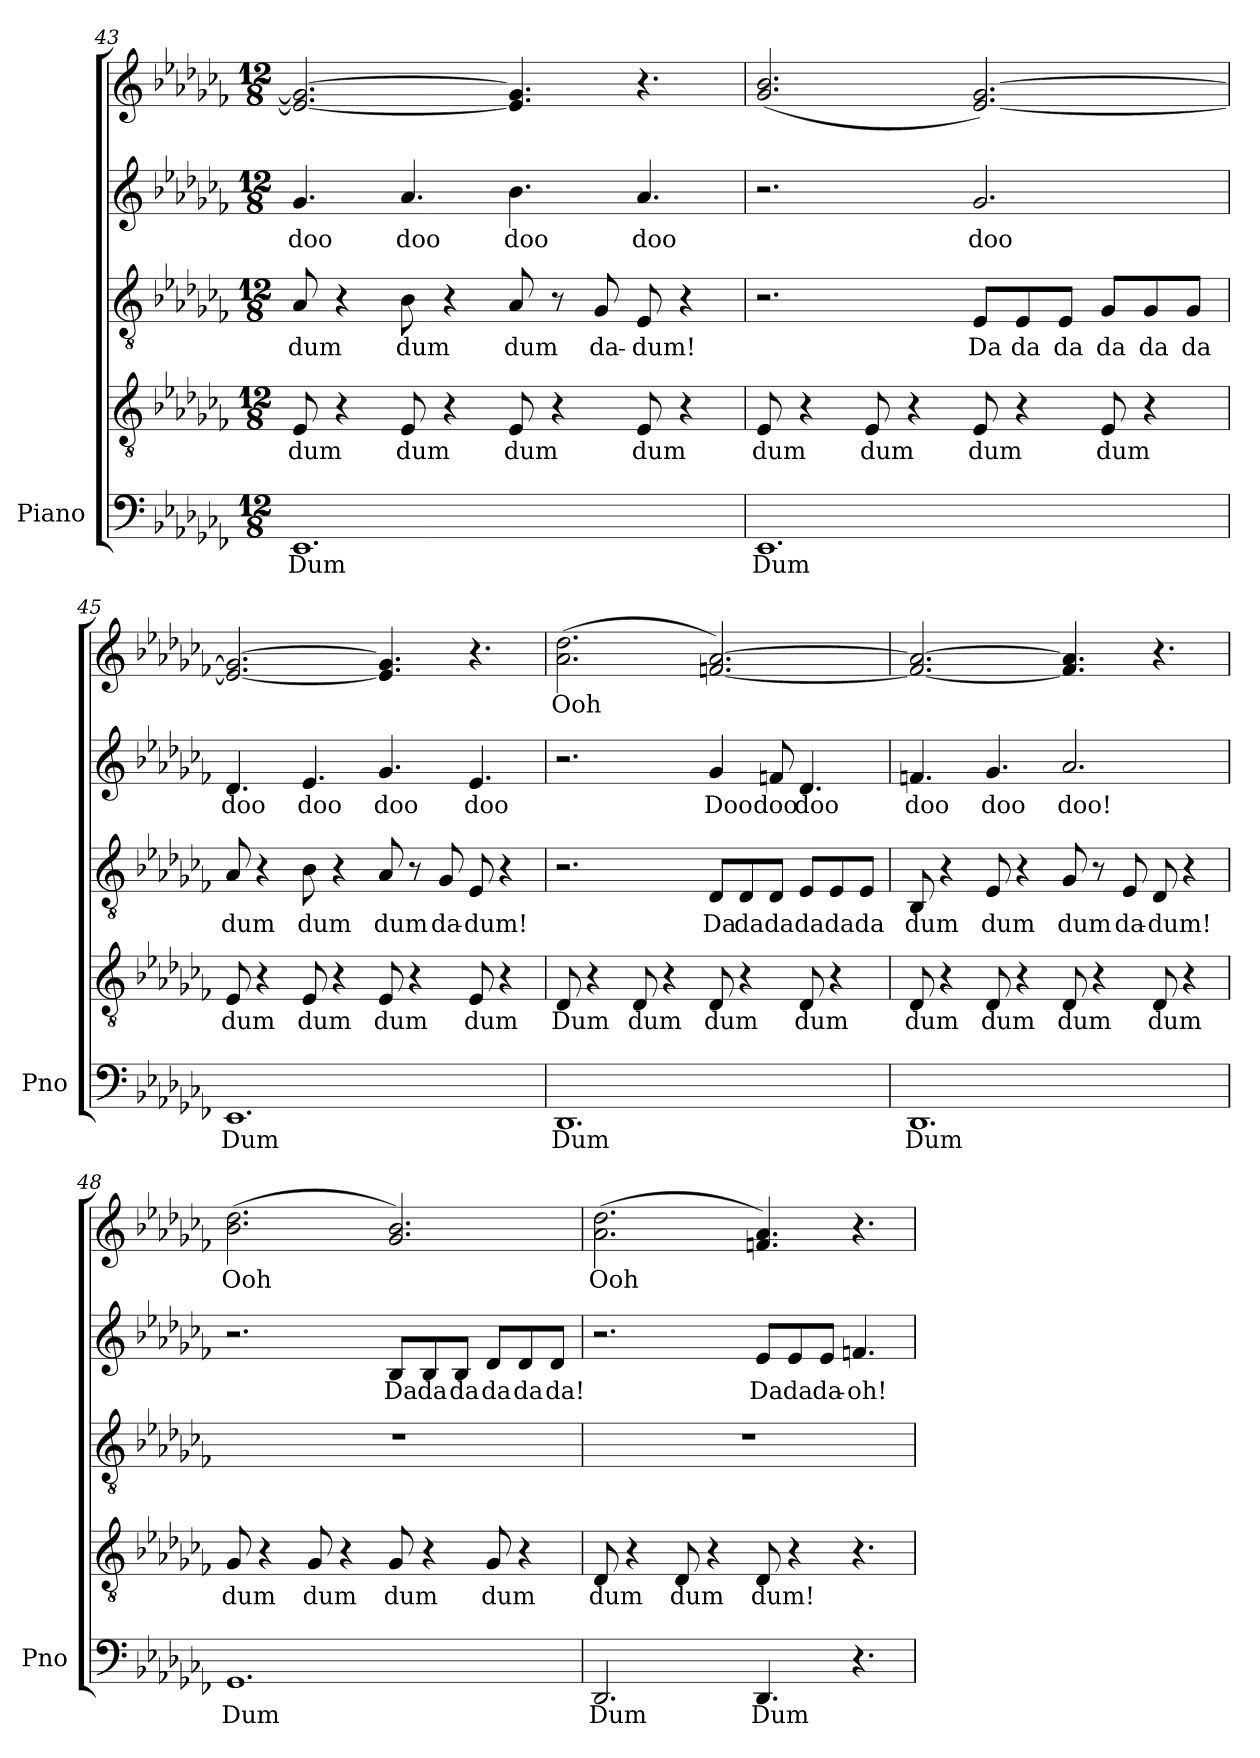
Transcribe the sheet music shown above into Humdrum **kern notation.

**kern	**text	**kern	**text	**kern	**text	**kern	**text	**kern	**text
*part1	*part1	*part1	*part1	*part1	*part1	*part1	*part1	*part1	*part1
*staff5	*staff5	*staff4	*staff4	*staff3	*staff3	*staff2	*staff2	*staff1	*staff1
*I"Piano	*	*	*	*	*	*	*	*	*
*I'Pno	*	*	*	*	*	*	*	*	*
*clefF4	*	*clefGv2	*	*clefGv2	*	*clefG2	*	*clefG2	*
*k[b-e-a-d-g-c-f-]	*	*k[b-e-a-d-g-c-f-]	*	*k[b-e-a-d-g-c-f-]	*	*k[b-e-a-d-g-c-f-]	*	*k[b-e-a-d-g-c-f-]	*
*M12/8	*	*M12/8	*	*M12/8	*	*M12/8	*	*M12/8	*
=43	=43	=43	=43	=43	=43	=43	=43	=43	=43
!	!LO:LY:b	!	!LO:LY:b	!	!LO:LY:b	!	!LO:LY:b	!	!
1.EE-	Dum	8E-/	dum	8A-/	dum	4.g-/	doo	2.e-/_ 2.g-/_	.
.	.	4r	.	4r	.	.	.	.	.
!	!	!	!LO:LY:b	!	!LO:LY:b	!	!LO:LY:b	!	!
.	.	8E-/	dum	8B-\	dum	4.a-/	doo	.	.
.	.	4r	.	4r	.	.	.	.	.
!	!	!	!LO:LY:b	!	!LO:LY:b	!	!LO:LY:b	!	!
.	.	8E-/	dum	8A-/	dum	4.b-\	doo	4.e-/] 4.g-/]	.
.	.	4r	.	8r	.	.	.	.	.
!	!	!	!	!	!LO:LY:b	!	!	!	!
.	.	.	.	8G-/	da-	.	.	.	.
!	!	!	!LO:LY:b	!	!LO:LY:b	!	!LO:LY:b	!	!
.	.	8E-/	dum	8E-/	-dum!	4.a-/	doo	4.r	.
.	.	4r	.	4r	.	.	.	.	.
=44	=44	=44	=44	=44	=44	=44	=44	=44	=44
!	!LO:LY:b	!	!LO:LY:b	!	!	!	!	!	!
1.EE-	Dum	8E-/	dum	2.r	.	2.r	.	(<2.g-/ 2.b-/	.
.	.	4r	.	.	.	.	.	.	.
!	!	!	!LO:LY:b	!	!	!	!	!	!
.	.	8E-/	dum	.	.	.	.	.	.
.	.	4r	.	.	.	.	.	.	.
!	!	!	!LO:LY:b	!	!LO:LY:b	!	!LO:LY:b	!	!
.	.	8E-/	dum	8E-/L	Da	2.g-/	doo	[2.e-/ [2.g-/)	.
!	!	!	!	!	!LO:LY:b	!	!	!	!
.	.	4r	.	8E-/	da	.	.	.	.
!	!	!	!	!	!LO:LY:b	!	!	!	!
.	.	.	.	8E-/J	da	.	.	.	.
!	!	!	!LO:LY:b	!	!LO:LY:b	!	!	!	!
.	.	8E-/	dum	8G-/L	da	.	.	.	.
!	!	!	!	!	!LO:LY:b	!	!	!	!
.	.	4r	.	8G-/	da	.	.	.	.
!	!	!	!	!	!LO:LY:b	!	!	!	!
.	.	.	.	8G-/J	da	.	.	.	.
=45	=45	=45	=45	=45	=45	=45	=45	=45	=45
!	!LO:LY:b	!	!LO:LY:b	!	!LO:LY:b	!	!LO:LY:b	!	!
1.EE-	Dum	8E-/	dum	8A-/	dum	4.d-/	doo	2.e-/_ 2.g-/_	.
.	.	4r	.	4r	.	.	.	.	.
!	!	!	!LO:LY:b	!	!LO:LY:b	!	!LO:LY:b	!	!
.	.	8E-/	dum	8B-\	dum	4.e-/	doo	.	.
.	.	4r	.	4r	.	.	.	.	.
!	!	!	!LO:LY:b	!	!LO:LY:b	!	!LO:LY:b	!	!
.	.	8E-/	dum	8A-/	dum	4.g-/	doo	4.e-/] 4.g-/]	.
.	.	4r	.	8r	.	.	.	.	.
!	!	!	!	!	!LO:LY:b	!	!	!	!
.	.	.	.	8G-/	da-	.	.	.	.
!	!	!	!LO:LY:b	!	!LO:LY:b	!	!LO:LY:b	!	!
.	.	8E-/	dum	8E-/	-dum!	4.e-/	doo	4.r	.
.	.	4r	.	4r	.	.	.	.	.
!!LO:LB:g=z
=46	=46	=46	=46	=46	=46	=46	=46	=46	=46
!	!LO:LY:b	!	!LO:LY:b	!	!	!	!	!	!LO:LY:b
1.DD-	Dum	8D-/	Dum	2.r	.	2.r	.	(>2.a-\ 2.dd-\	Ooh
.	.	4r	.	.	.	.	.	.	.
!	!	!	!LO:LY:b	!	!	!	!	!	!
.	.	8D-/	dum	.	.	.	.	.	.
.	.	4r	.	.	.	.	.	.	.
!	!	!	!LO:LY:b	!	!LO:LY:b	!	!LO:LY:b	!	!
.	.	8D-/	dum	8D-/L	Da	4g-/	Doo	[2.fn/ [2.a-/)	.
!	!	!	!	!	!LO:LY:b	!	!	!	!
.	.	4r	.	8D-/	da	.	.	.	.
!	!	!	!	!	!LO:LY:b	!	!LO:LY:b	!	!
.	.	.	.	8D-/J	da	8fn/	doo	.	.
!	!	!	!LO:LY:b	!	!LO:LY:b	!	!LO:LY:b	!	!
.	.	8D-/	dum	8E-/L	da	4.d-/	doo	.	.
!	!	!	!	!	!LO:LY:b	!	!	!	!
.	.	4r	.	8E-/	da	.	.	.	.
!	!	!	!	!	!LO:LY:b	!	!	!	!
.	.	.	.	8E-/J	da	.	.	.	.
=47	=47	=47	=47	=47	=47	=47	=47	=47	=47
!	!LO:LY:b	!	!LO:LY:b	!	!LO:LY:b	!	!LO:LY:b	!	!
1.DD-	Dum	8D-/	dum	8BB-/	dum	4.fn/	doo	2.f/_ 2.a-/_	.
.	.	4r	.	4r	.	.	.	.	.
!	!	!	!LO:LY:b	!	!LO:LY:b	!	!LO:LY:b	!	!
.	.	8D-/	dum	8E-/	dum	4.g-/	doo	.	.
.	.	4r	.	4r	.	.	.	.	.
!	!	!	!LO:LY:b	!	!LO:LY:b	!	!LO:LY:b	!	!
.	.	8D-/	dum	8G-/	dum	2.a-/	doo!	4.f/] 4.a-/]	.
.	.	4r	.	8r	.	.	.	.	.
!	!	!	!	!	!LO:LY:b	!	!	!	!
.	.	.	.	8E-/	da-	.	.	.	.
!	!	!	!LO:LY:b	!	!LO:LY:b	!	!	!	!
.	.	8D-/	dum	8D-/	-dum!	.	.	4.r	.
.	.	4r	.	4r	.	.	.	.	.
=48	=48	=48	=48	=48	=48	=48	=48	=48	=48
!	!LO:LY:b	!	!LO:LY:b	!	!	!	!	!	!LO:LY:b
1.GG-	Dum	8G-/	dum	1.r	.	2.r	.	(>2.b-\ 2.dd-\	Ooh
.	.	4r	.	.	.	.	.	.	.
!	!	!	!LO:LY:b	!	!	!	!	!	!
.	.	8G-/	dum	.	.	.	.	.	.
.	.	4r	.	.	.	.	.	.	.
!	!	!	!LO:LY:b	!	!	!	!LO:LY:b	!	!
.	.	8G-/	dum	.	.	8B-/L	Da	2.g-/ 2.b-/)	.
!	!	!	!	!	!	!	!LO:LY:b	!	!
.	.	4r	.	.	.	8B-/	da	.	.
!	!	!	!	!	!	!	!LO:LY:b	!	!
.	.	.	.	.	.	8B-/J	da	.	.
!	!	!	!LO:LY:b	!	!	!	!LO:LY:b	!	!
.	.	8G-/	dum	.	.	8d-/L	da	.	.
!	!	!	!	!	!	!	!LO:LY:b	!	!
.	.	4r	.	.	.	8d-/	da	.	.
!	!	!	!	!	!	!	!LO:LY:b	!	!
.	.	.	.	.	.	8d-/J	da!	.	.
=49	=49	=49	=49	=49	=49	=49	=49	=49	=49
!	!LO:LY:b	!	!LO:LY:b	!	!	!	!	!	!LO:LY:b
2.DD-/	Dum	8D-/	dum	1.r	.	2.r	.	(>2.a-\ 2.dd-\	Ooh
.	.	4r	.	.	.	.	.	.	.
!	!	!	!LO:LY:b	!	!	!	!	!	!
.	.	8D-/	dum	.	.	.	.	.	.
.	.	4r	.	.	.	.	.	.	.
!	!LO:LY:b	!	!LO:LY:b	!	!	!	!LO:LY:b	!	!
4.DD-/	Dum	8D-/	dum!	.	.	8e-/L	Da	4.fn/ 4.a-/)	.
!	!	!	!	!	!	!	!LO:LY:b	!	!
.	.	4r	.	.	.	8e-/	da	.	.
!	!	!	!	!	!	!	!LO:LY:b	!	!
.	.	.	.	.	.	8e-/J	da-	.	.
!	!	!	!	!	!	!	!LO:LY:b	!	!
4.r	.	4.r	.	.	.	4.fn/	-oh!	4.r	.
=	=	=	=	=	=	=	=	=	=
*-	*-	*-	*-	*-	*-	*-	*-	*-	*-
